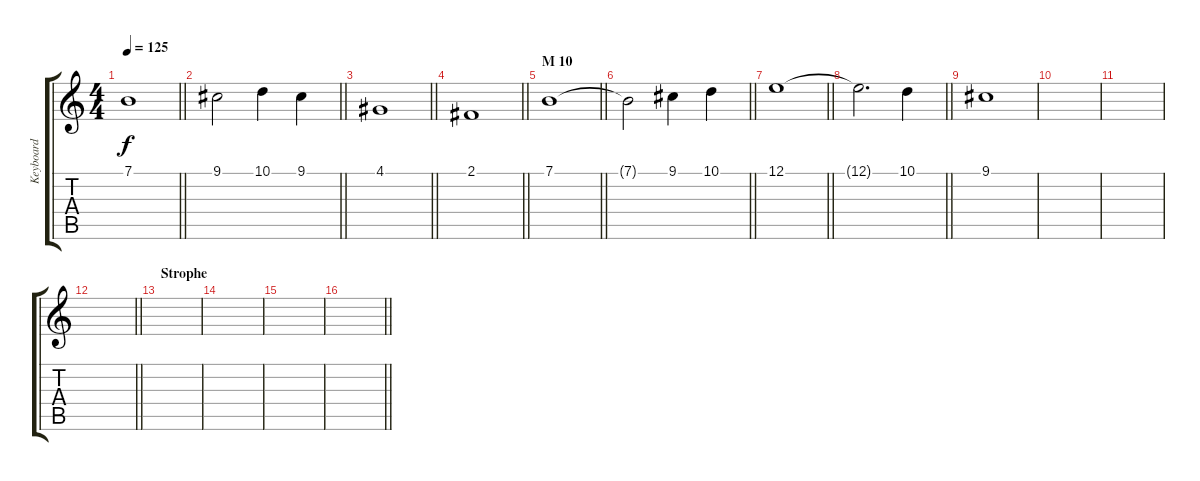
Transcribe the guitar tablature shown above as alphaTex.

\track ("Keyboard" "Keyboard") {instrument flute}
\staff {score tabs}
\tuning (E4 B3 G3 D3 A2 E2) {hide}
\ts (4 4)
\tempo 125
\clef g2
\barLineRight lightlight
\ks c
7.1.1{dy f} |
\barLineRight lightlight
9.1.2 10.1.4 9.1.4 |
\barLineRight lightlight
4.1.1 |
\barLineRight lightlight
2.1.1 |
\section ("" "M 10")
\barLineRight lightlight
7.1.1 |
\barLineRight lightlight
7.1{t}.2 9.1.4 10.1.4 |
\barLineRight lightlight
12.1.1 |
\barLineRight lightlight
12.1{t}.2{d} 10.1.4 |
\section ("" "")
9.1.1 |
|
|
\barLineRight lightlight
|
\section ("" "Strophe")
|
|
|
\barLineRight lightlight
